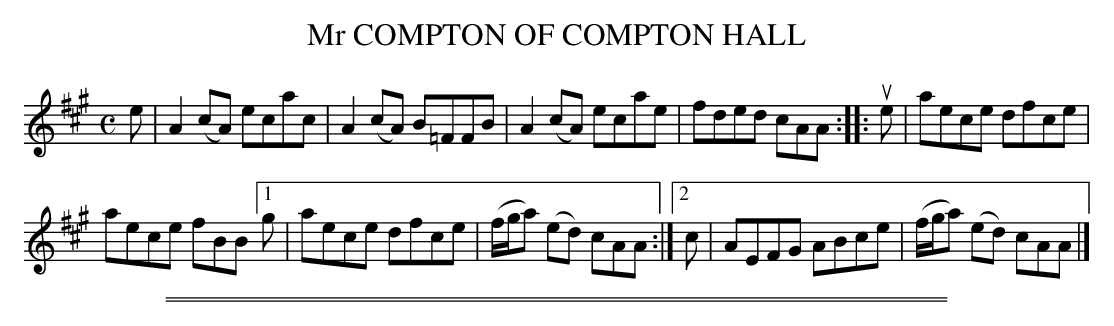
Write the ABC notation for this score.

X:1
T: Mr COMPTON OF COMPTON HALL
M: C
L: 1/8
K: A
e |\
A2(cA) ecac | A2(cA) B=FFB |\
A2(cA) ecae | fded cAA ::\
ue |\
aece dfce |
aece fBB \
[1 g | aece dfce | (f/g/a) (ed) cAA :|\
[2 c | AEFG ABce | (f/g/a) (ed) cAA |]
